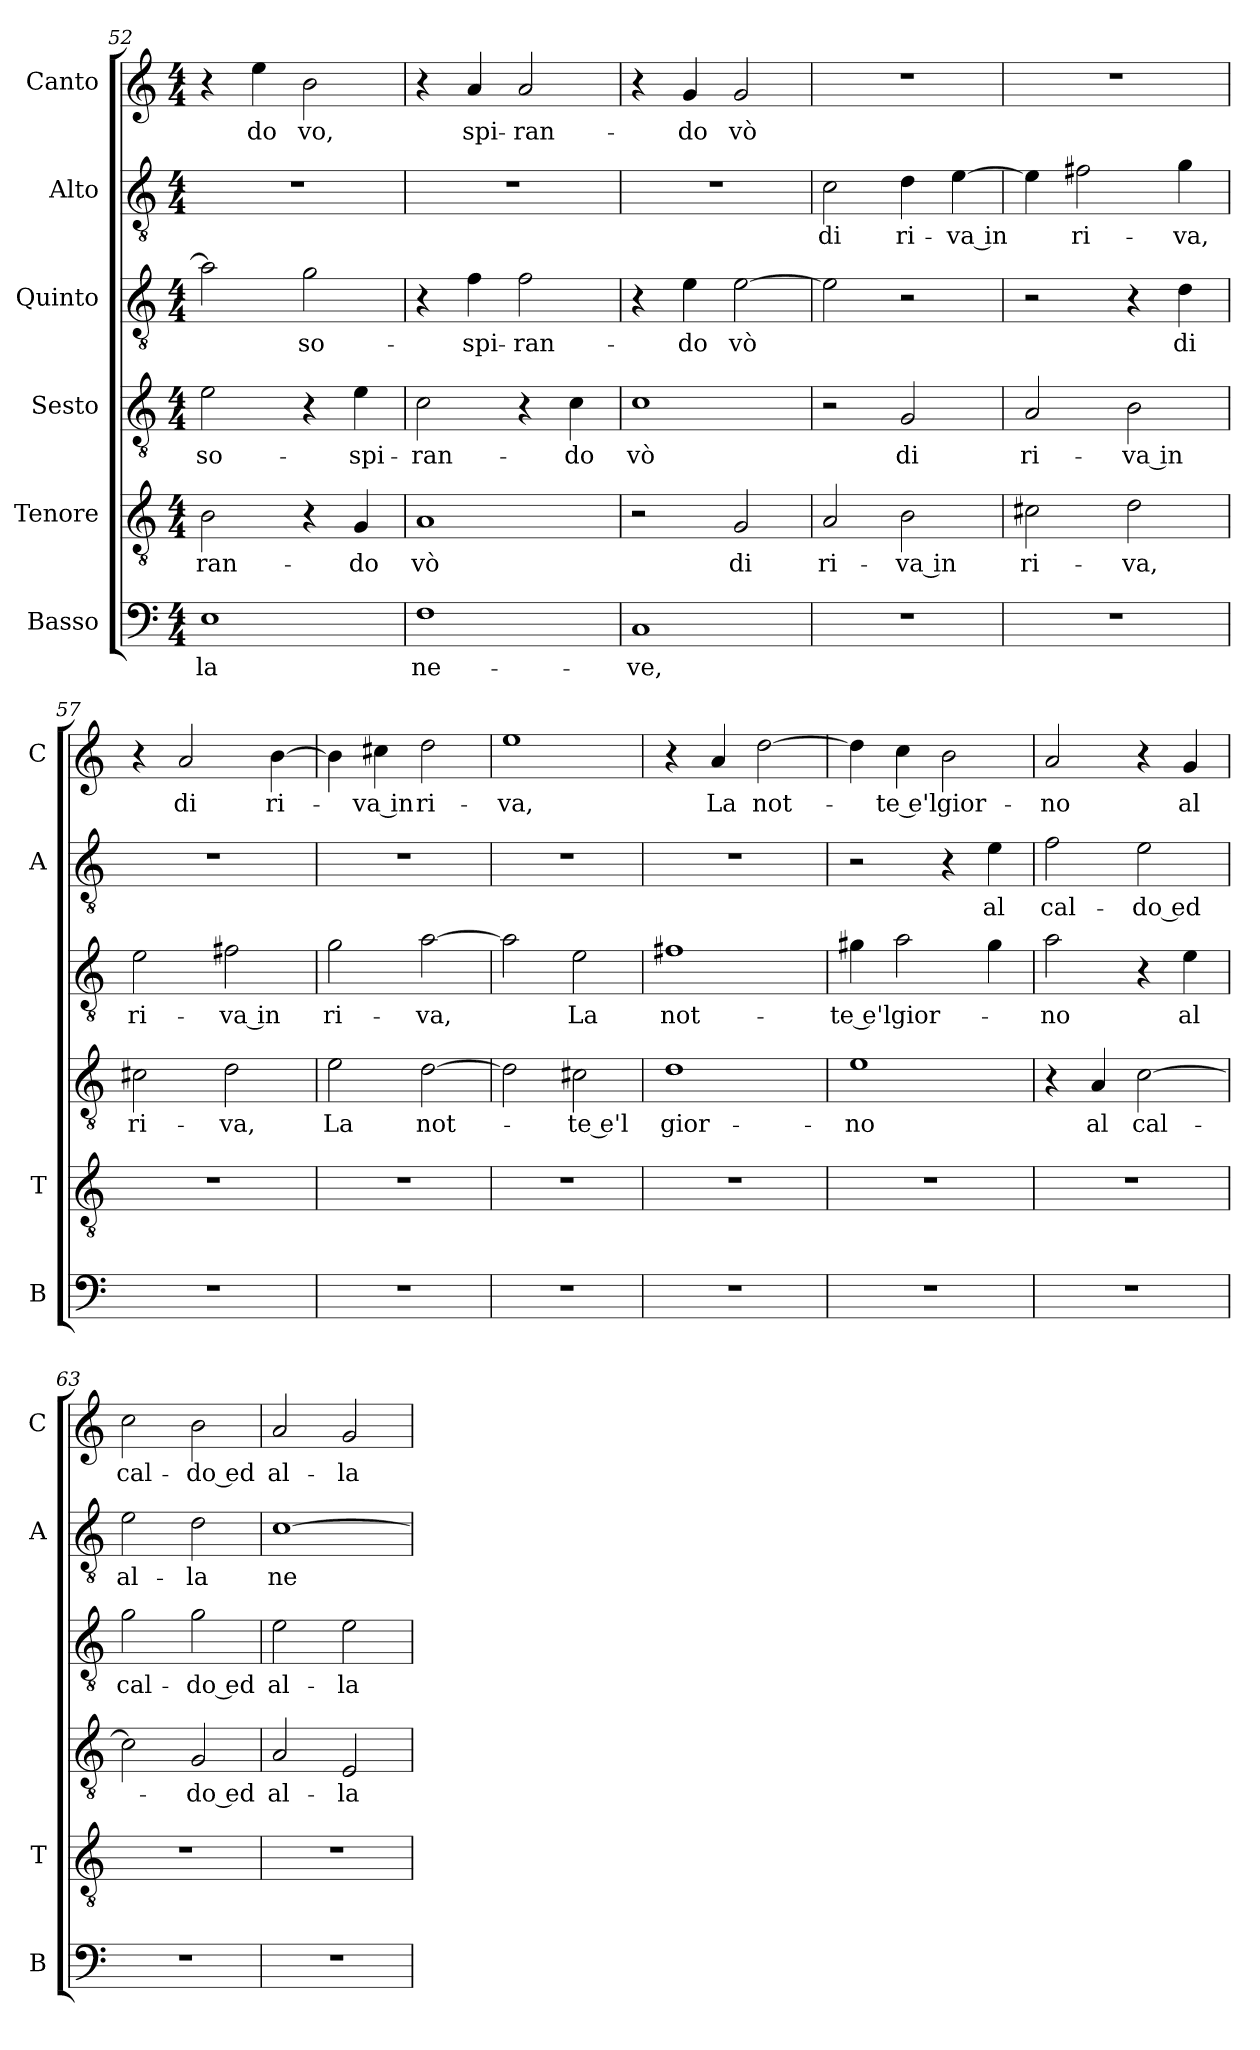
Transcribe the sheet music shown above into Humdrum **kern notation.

**kern	**text	**kern	**text	**kern	**text	**kern	**text	**kern	**text	**kern	**text
*part6	*part6	*part5	*part5	*part4	*part4	*part3	*part3	*part2	*part2	*part1	*part1
*staff6	*staff6	*staff5	*staff5	*staff4	*staff4	*staff3	*staff3	*staff2	*staff2	*staff1	*staff1
*I"Basso	*	*I"Tenore	*	*I"Sesto	*	*I"Quinto	*	*I"Alto	*	*I"Canto	*
*I'B	*	*I'T	*	*	*	*	*	*I'A	*	*I'C	*
*clefF4	*	*clefGv2	*	*clefGv2	*	*clefGv2	*	*clefGv2	*	*clefG2	*
*k[]	*	*k[]	*	*k[]	*	*k[]	*	*k[]	*	*k[]	*
*C:	*	*C:	*	*C:	*	*C:	*	*C:	*	*C:	*
*M4/4	*	*M4/4	*	*M4/4	*	*M4/4	*	*M4/4	*	*M4/4	*
=52	=52	=52	=52	=52	=52	=52	=52	=52	=52	=52	=52
!	!LO:LY:b	!	!LO:LY:b	!	!LO:LY:b	!	!	!	!	!	!
1E	-la	2B\	-ran-	2e\	so-	2a\]	.	1r	.	4r	.
!	!	!	!	!	!	!	!	!	!	!	!LO:LY:b
.	.	.	.	.	.	.	.	.	.	4ee\	-do
!	!	!	!	!	!	!	!LO:LY:b	!	!	!	!LO:LY:b
.	.	4r	.	4r	.	2g\	so-	.	.	2b\	vo,
!	!	!	!LO:LY:b	!	!LO:LY:b	!	!	!	!	!	!
.	.	4G/	-do	4e\	-spi-	.	.	.	.	.	.
=53	=53	=53	=53	=53	=53	=53	=53	=53	=53	=53	=53
!	!LO:LY:b	!	!LO:LY:b	!	!LO:LY:b	!	!	!	!	!	!
1F	ne-	1A	vò	2c\	-ran-	4r	.	1r	.	4r	.
!	!	!	!	!	!	!	!LO:LY:b	!	!	!	!LO:LY:b
.	.	.	.	.	.	4f\	-spi-	.	.	4a/	spi-
!	!	!	!	!	!	!	!LO:LY:b	!	!	!	!LO:LY:b
.	.	.	.	4r	.	2f\	-ran-	.	.	2a/	-ran-
!	!	!	!	!	!LO:LY:b	!	!	!	!	!	!
.	.	.	.	4c\	-do	.	.	.	.	.	.
=54	=54	=54	=54	=54	=54	=54	=54	=54	=54	=54	=54
!	!LO:LY:b	!	!	!	!LO:LY:b	!	!	!	!	!	!
1C	-ve,	2r	.	1c	vò	4r	.	1r	.	4r	.
!	!	!	!	!	!	!	!LO:LY:b	!	!	!	!LO:LY:b
.	.	.	.	.	.	4e\	-do	.	.	4g/	-do
!	!	!	!LO:LY:b	!	!	!	!LO:LY:b	!	!	!	!LO:LY:b
.	.	2G/	di	.	.	[2e\	vò	.	.	2g/	vò
=55	=55	=55	=55	=55	=55	=55	=55	=55	=55	=55	=55
!	!	!	!LO:LY:b	!	!	!	!	!	!LO:LY:b	!	!
1r	.	2A/	ri-	2r	.	2e\]	.	2c\	di	1r	.
!	!	!	!LO:LY:b	!	!LO:LY:b	!	!	!	!LO:LY:b	!	!
.	.	2B\	-va in	2G/	di	2r	.	4d\	ri-	.	.
!	!	!	!	!	!	!	!	!	!LO:LY:b	!	!
.	.	.	.	.	.	.	.	[4e\	-va in	.	.
=56	=56	=56	=56	=56	=56	=56	=56	=56	=56	=56	=56
!	!	!	!LO:LY:b	!	!LO:LY:b	!	!	!	!	!	!
1r	.	2c#X\	ri-	2A/	ri-	2r	.	4e\]	.	1r	.
!	!	!	!	!	!	!	!	!	!LO:LY:b	!	!
.	.	.	.	.	.	.	.	2f#X\	ri-	.	.
!	!	!	!LO:LY:b	!	!LO:LY:b	!	!	!	!	!	!
.	.	2d\	-va,	2B\	-va in	4r	.	.	.	.	.
!	!	!	!	!	!	!	!LO:LY:b	!	!LO:LY:b	!	!
.	.	.	.	.	.	4d\	di	4g\	-va,	.	.
=57	=57	=57	=57	=57	=57	=57	=57	=57	=57	=57	=57
!	!	!	!	!	!LO:LY:b	!	!LO:LY:b	!	!	!	!
1r	.	1r	.	2c#X\	ri-	2e\	ri-	1r	.	4r	.
!	!	!	!	!	!	!	!	!	!	!	!LO:LY:b
.	.	.	.	.	.	.	.	.	.	2a/	di
!	!	!	!	!	!LO:LY:b	!	!LO:LY:b	!	!	!	!
.	.	.	.	2d\	-va,	2f#X\	-va in	.	.	.	.
!	!	!	!	!	!	!	!	!	!	!	!LO:LY:b
.	.	.	.	.	.	.	.	.	.	[4b\	ri-
=58	=58	=58	=58	=58	=58	=58	=58	=58	=58	=58	=58
!	!	!	!	!	!LO:LY:b	!	!LO:LY:b	!	!	!	!
1r	.	1r	.	2e\	La	2g\	ri-	1r	.	4b\]	.
!	!	!	!	!	!	!	!	!	!	!	!LO:LY:b
.	.	.	.	.	.	.	.	.	.	4cc#X\	-va in
!	!	!	!	!	!LO:LY:b	!	!LO:LY:b	!	!	!	!LO:LY:b
.	.	.	.	[2d\	not-	[2a\	-va,	.	.	2dd\	ri-
!!LO:LB:g=z
=59	=59	=59	=59	=59	=59	=59	=59	=59	=59	=59	=59
!	!	!	!	!	!	!	!	!	!	!	!LO:LY:b
1r	.	1r	.	2d\]	.	2a\]	.	1r	.	1ee	-va,
!	!	!	!	!	!LO:LY:b	!	!LO:LY:b	!	!	!	!
.	.	.	.	2c#X\	-te e'l	2e\	La	.	.	.	.
=60	=60	=60	=60	=60	=60	=60	=60	=60	=60	=60	=60
!	!	!	!	!	!LO:LY:b	!	!LO:LY:b	!	!	!	!
1r	.	1r	.	1d	gior-	1f#X	not-	1r	.	4r	.
!	!	!	!	!	!	!	!	!	!	!	!LO:LY:b
.	.	.	.	.	.	.	.	.	.	4a/	La
!	!	!	!	!	!	!	!	!	!	!	!LO:LY:b
.	.	.	.	.	.	.	.	.	.	[2dd\	not-
=61	=61	=61	=61	=61	=61	=61	=61	=61	=61	=61	=61
!	!	!	!	!	!LO:LY:b	!	!LO:LY:b	!	!	!	!
1r	.	1r	.	1e	-no	4g#X\	-te e'l	2r	.	4dd\]	.
!	!	!	!	!	!	!	!LO:LY:b	!	!	!	!LO:LY:b
.	.	.	.	.	.	2a\	gior-	.	.	4cc\	-te e'l
!	!	!	!	!	!	!	!	!	!	!	!LO:LY:b
.	.	.	.	.	.	.	.	4r	.	2b\	gior-
!	!	!	!	!	!	!	!	!	!LO:LY:b	!	!
.	.	.	.	.	.	4g#\	.	4e\	al	.	.
=62	=62	=62	=62	=62	=62	=62	=62	=62	=62	=62	=62
!	!	!	!	!	!	!	!LO:LY:b	!	!LO:LY:b	!	!LO:LY:b
1r	.	1r	.	4r	.	2a\	-no	2f\	cal-	2a/	-no
!	!	!	!	!	!LO:LY:b	!	!	!	!	!	!
.	.	.	.	4A/	al	.	.	.	.	.	.
!	!	!	!	!	!LO:LY:b	!	!	!	!LO:LY:b	!	!
.	.	.	.	[2c\	cal-	4r	.	2e\	-do ed	4r	.
!	!	!	!	!	!	!	!LO:LY:b	!	!	!	!LO:LY:b
.	.	.	.	.	.	4e\	al	.	.	4g/	al
=63	=63	=63	=63	=63	=63	=63	=63	=63	=63	=63	=63
!	!	!	!	!	!	!	!LO:LY:b	!	!LO:LY:b	!	!LO:LY:b
1r	.	1r	.	2c\]	.	2g\	cal-	2e\	al-	2cc\	cal-
!	!	!	!	!	!LO:LY:b	!	!LO:LY:b	!	!LO:LY:b	!	!LO:LY:b
.	.	.	.	2G/	-do ed	2g\	-do ed	2d\	-la	2b\	-do ed
=64	=64	=64	=64	=64	=64	=64	=64	=64	=64	=64	=64
!	!	!	!	!	!LO:LY:b	!	!LO:LY:b	!	!LO:LY:b	!	!LO:LY:b
1r	.	1r	.	2A/	al-	2e\	al-	[1c	ne-	2a/	al-
!	!	!	!	!	!LO:LY:b	!	!LO:LY:b	!	!	!	!LO:LY:b
.	.	.	.	2E/	-la	2e\	-la	.	.	2g/	-la
=	=	=	=	=	=	=	=	=	=	=	=
*-	*-	*-	*-	*-	*-	*-	*-	*-	*-	*-	*-
